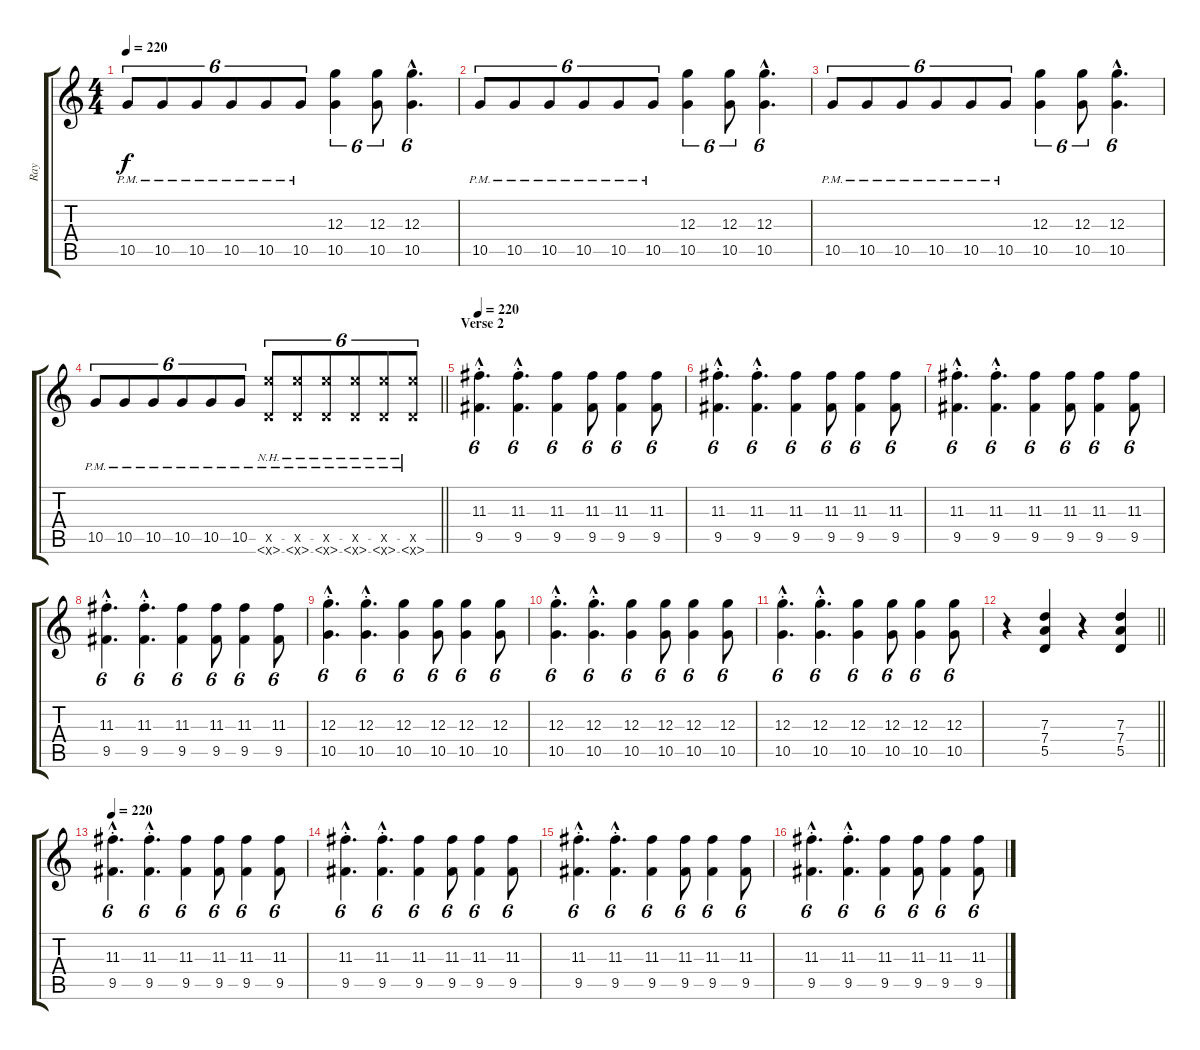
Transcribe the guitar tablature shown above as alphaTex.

\track ("Ray" "Ray") {instrument distortionguitar}
\staff {score tabs}
\tuning (E4 B3 G3 D3 A2 E2) {hide}
\ts (4 4)
\tempo 220
\clef g2
\ks c
10.5{pm}.8{tu (6 4) dy f} 10.5{pm}.8{tu (6 4)} 10.5{pm}.8{tu (6 4)} 10.5{pm}.8{tu (6 4)} 10.5{pm}.8{tu (6 4)} 10.5{pm}.8{tu (6 4)} (12.3 10.5).4{tu (6 4)} (12.3 10.5).8{tu (6 4)} (12.3{hac} 10.5{hac}).4{d tu (6 4)} |
10.5{pm}.8{tu (6 4)} 10.5{pm}.8{tu (6 4)} 10.5{pm}.8{tu (6 4)} 10.5{pm}.8{tu (6 4)} 10.5{pm}.8{tu (6 4)} 10.5{pm}.8{tu (6 4)} (12.3 10.5).4{tu (6 4)} (12.3 10.5).8{tu (6 4)} (12.3{hac} 10.5{hac}).4{d tu (6 4)} |
10.5{pm}.8{tu (6 4)} 10.5{pm}.8{tu (6 4)} 10.5{pm}.8{tu (6 4)} 10.5{pm}.8{tu (6 4)} 10.5{pm}.8{tu (6 4)} 10.5{pm}.8{tu (6 4)} (12.3 10.5).4{tu (6 4)} (12.3 10.5).8{tu (6 4)} (12.3{hac} 10.5{hac}).4{d tu (6 4)} |
\barLineRight lightlight
10.5{pm}.8{tu (6 4)} 10.5{pm}.8{tu (6 4)} 10.5{pm}.8{tu (6 4)} 10.5{pm}.8{tu (6 4)} 10.5{pm}.8{tu (6 4)} 10.5{pm}.8{tu (6 4)} (5.5{pm x} 5.6{nh x}).8{tu (6 4)} (5.5{pm x} 5.6{nh x}).8{tu (6 4)} (5.5{pm x} 5.6{nh x}).8{tu (6 4)} (5.5{pm x} 5.6{nh x}).8{tu (6 4)} (5.5{pm x} 5.6{nh x}).8{tu (6 4)} (5.5{pm x} 5.6{nh x}).8{tu (6 4)} |
\section ("" "Verse 2")
\tempo 220
(11.3{hac st} 9.5{hac st}).4{d tu (6 4)} (11.3{hac st} 9.5{hac st}).4{d tu (6 4)} (11.3 9.5).4{tu (6 4)} (11.3 9.5).8{tu (6 4)} (11.3 9.5).4{tu (6 4)} (11.3 9.5).8{tu (6 4)} |
(11.3{hac st} 9.5{hac st}).4{d tu (6 4)} (11.3{hac st} 9.5{hac st}).4{d tu (6 4)} (11.3 9.5).4{tu (6 4)} (11.3 9.5).8{tu (6 4)} (11.3 9.5).4{tu (6 4)} (11.3 9.5).8{tu (6 4)} |
(11.3{hac st} 9.5{hac st}).4{d tu (6 4)} (11.3{hac st} 9.5{hac st}).4{d tu (6 4)} (11.3 9.5).4{tu (6 4)} (11.3 9.5).8{tu (6 4)} (11.3 9.5).4{tu (6 4)} (11.3 9.5).8{tu (6 4)} |
(11.3{hac st} 9.5{hac st}).4{d tu (6 4)} (11.3{hac st} 9.5{hac st}).4{d tu (6 4)} (11.3 9.5).4{tu (6 4)} (11.3 9.5).8{tu (6 4)} (11.3 9.5).4{tu (6 4)} (11.3 9.5).8{tu (6 4)} |
(12.3{hac st} 10.5{hac st}).4{d tu (6 4)} (12.3{hac st} 10.5{hac st}).4{d tu (6 4)} (12.3 10.5).4{tu (6 4)} (12.3 10.5).8{tu (6 4)} (12.3 10.5).4{tu (6 4)} (12.3 10.5).8{tu (6 4)} |
(12.3{hac st} 10.5{hac st}).4{d tu (6 4)} (12.3{hac st} 10.5{hac st}).4{d tu (6 4)} (12.3 10.5).4{tu (6 4)} (12.3 10.5).8{tu (6 4)} (12.3 10.5).4{tu (6 4)} (12.3 10.5).8{tu (6 4)} |
(12.3{hac st} 10.5{hac st}).4{d tu (6 4)} (12.3{hac st} 10.5{hac st}).4{d tu (6 4)} (12.3 10.5).4{tu (6 4)} (12.3 10.5).8{tu (6 4)} (12.3 10.5).4{tu (6 4)} (12.3 10.5).8{tu (6 4)} |
\barLineRight lightlight
r.4 (7.3 7.4 5.5).4 r.4 (7.3 7.4 5.5).4 |
\tempo 220
(11.3{hac st} 9.5{hac st}).4{d tu (6 4)} (11.3{hac st} 9.5{hac st}).4{d tu (6 4)} (11.3 9.5).4{tu (6 4)} (11.3 9.5).8{tu (6 4)} (11.3 9.5).4{tu (6 4)} (11.3 9.5).8{tu (6 4)} |
(11.3{hac st} 9.5{hac st}).4{d tu (6 4)} (11.3{hac st} 9.5{hac st}).4{d tu (6 4)} (11.3 9.5).4{tu (6 4)} (11.3 9.5).8{tu (6 4)} (11.3 9.5).4{tu (6 4)} (11.3 9.5).8{tu (6 4)} |
(11.3{hac st} 9.5{hac st}).4{d tu (6 4)} (11.3{hac st} 9.5{hac st}).4{d tu (6 4)} (11.3 9.5).4{tu (6 4)} (11.3 9.5).8{tu (6 4)} (11.3 9.5).4{tu (6 4)} (11.3 9.5).8{tu (6 4)} |
(11.3{hac st} 9.5{hac st}).4{d tu (6 4)} (11.3{hac st} 9.5{hac st}).4{d tu (6 4)} (11.3 9.5).4{tu (6 4)} (11.3 9.5).8{tu (6 4)} (11.3 9.5).4{tu (6 4)} (11.3 9.5).8{tu (6 4)}
